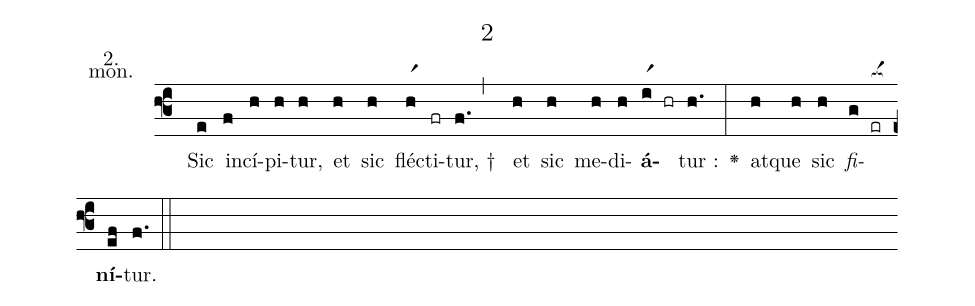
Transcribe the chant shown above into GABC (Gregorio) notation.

name: 2;
annotation: 2. ;
annotation: mon. ;
%%
(f3) ~() Sic(e) in(f)cí(h)pi(h)tur,(h) et(h) sic(h) fléc(hr1)ti(fr)tur, †(f.,) et(h) sic(h) me(h)di(h)<b>á</b>(ir1 hr)tur :(h.) <v>\greheightstar</v>(:) at(h)que(h) sic(h) <i>fi</i>(g er[ocba:1{])<b>ní</b>(ef[ocba:0}])tur.(f.) (::)


%E(h) u(h) o(h) u(g) a(ef) e.(f.) (::)
